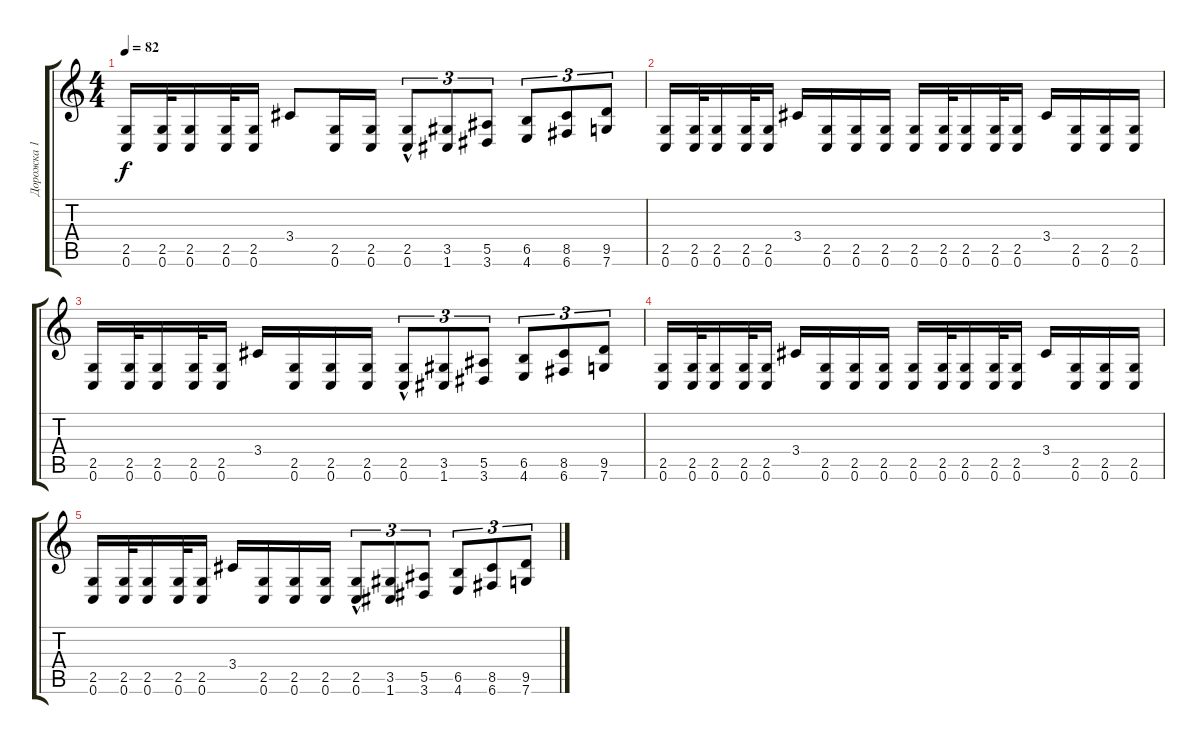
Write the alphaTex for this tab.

\track ("Дорожка 1" "Дорожка 1") {instrument distortionguitar}
\staff {score tabs}
\tuning (C4 G3 Eb3 Bb2 F2 C2) {hide}
\ts (4 4)
\tempo 82
\clef g2
\ks c
(2.5 0.6).16{dy f} (2.5 0.6).32 (2.5 0.6).16 (2.5 0.6).32 (2.5 0.6).16 3.4.8 (2.5 0.6).16 (2.5 0.6).16 (2.5 0.6{hac}).8{tu (3 2)} (3.5 1.6).8{tu (3 2)} (5.5 3.6).8{tu (3 2)} (6.5 4.6).8{tu (3 2)} (8.5 6.6).8{tu (3 2)} (9.5 7.6).8{tu (3 2)} |
(2.5 0.6).16 (2.5 0.6).32 (2.5 0.6).16 (2.5 0.6).32 (2.5 0.6).16 3.4.16 (2.5 0.6).16 (2.5 0.6).16 (2.5 0.6).16 (2.5 0.6).16 (2.5 0.6).32 (2.5 0.6).16 (2.5 0.6).32 (2.5 0.6).16 3.4.16 (2.5 0.6).16 (2.5 0.6).16 (2.5 0.6).16 |
(2.5 0.6).16 (2.5 0.6).32 (2.5 0.6).16 (2.5 0.6).32 (2.5 0.6).16 3.4.16 (2.5 0.6).16 (2.5 0.6).16 (2.5 0.6).16 (2.5 0.6{hac}).8{tu (3 2)} (3.5 1.6).8{tu (3 2)} (5.5 3.6).8{tu (3 2)} (6.5 4.6).8{tu (3 2)} (8.5 6.6).8{tu (3 2)} (9.5 7.6).8{tu (3 2)} |
(2.5 0.6).16 (2.5 0.6).32 (2.5 0.6).16 (2.5 0.6).32 (2.5 0.6).16 3.4.16 (2.5 0.6).16 (2.5 0.6).16 (2.5 0.6).16 (2.5 0.6).16 (2.5 0.6).32 (2.5 0.6).16 (2.5 0.6).32 (2.5 0.6).16 3.4.16 (2.5 0.6).16 (2.5 0.6).16 (2.5 0.6).16 |
(2.5 0.6).16 (2.5 0.6).32 (2.5 0.6).16 (2.5 0.6).32 (2.5 0.6).16 3.4.16 (2.5 0.6).16 (2.5 0.6).16 (2.5 0.6).16 (2.5 0.6{hac}).8{tu (3 2)} (3.5 1.6).8{tu (3 2)} (5.5 3.6).8{tu (3 2)} (6.5 4.6).8{tu (3 2)} (8.5 6.6).8{tu (3 2)} (9.5 7.6).8{tu (3 2)}
